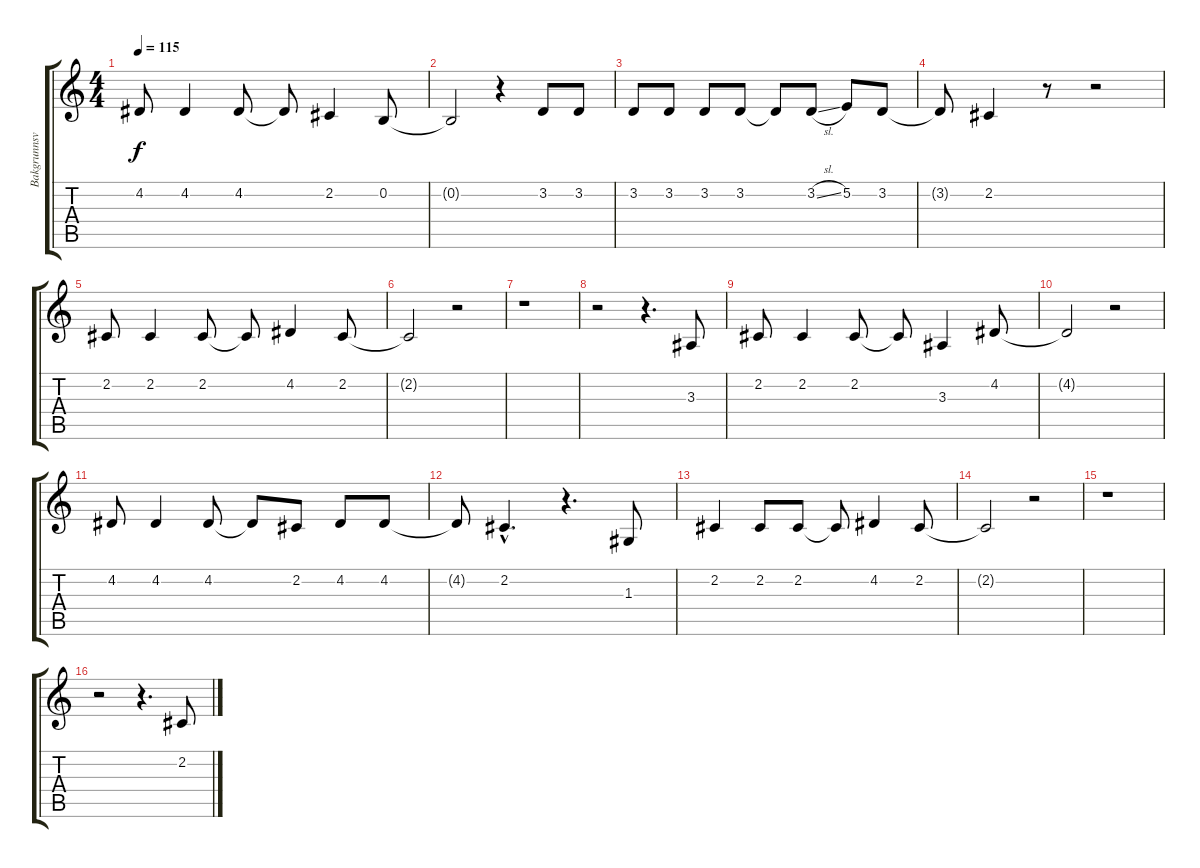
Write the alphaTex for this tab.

\track ("Bakgrunnsvokal" "Bakgrunnsv") {instrument flute}
\staff {score tabs}
\tuning (E4 B3 G3 D3 A2 E2) {hide}
\ts (4 4)
\tempo 115
\clef g2
\ks c
4.2.8{dy f} 4.2.4 4.2.8 4.2{t}.8 2.2.4 0.2.8 |
0.2{t}.2 r.4 3.2.8 3.2.8 |
3.2.8 3.2.8 3.2.8 3.2.8 3.2{t}.8 3.2{sl}.8 5.2.8 3.2.8 |
3.2{t}.8 2.2.4 r.8 r.2 |
2.2.8 2.2.4 2.2.8 2.2{t}.8 4.2.4 2.2.8 |
2.2{t}.2 r.2 |
r.1 |
r.2 r.4{d} 3.3.8 |
2.2.8 2.2.4 2.2.8 2.2{t}.8 3.3.4 4.2.8 |
4.2{t}.2 r.2 |
4.2.8 4.2.4 4.2.8 4.2{t}.8 2.2.8 4.2.8 4.2.8 |
4.2{t}.8 2.2{hac}.4{d} r.4{d} 1.3.8 |
2.2.4 2.2.8 2.2.8 2.2{t}.8 4.2.4 2.2.8 |
2.2{t}.2 r.2 |
r.1 |
r.2 r.4{d} 2.2.8
